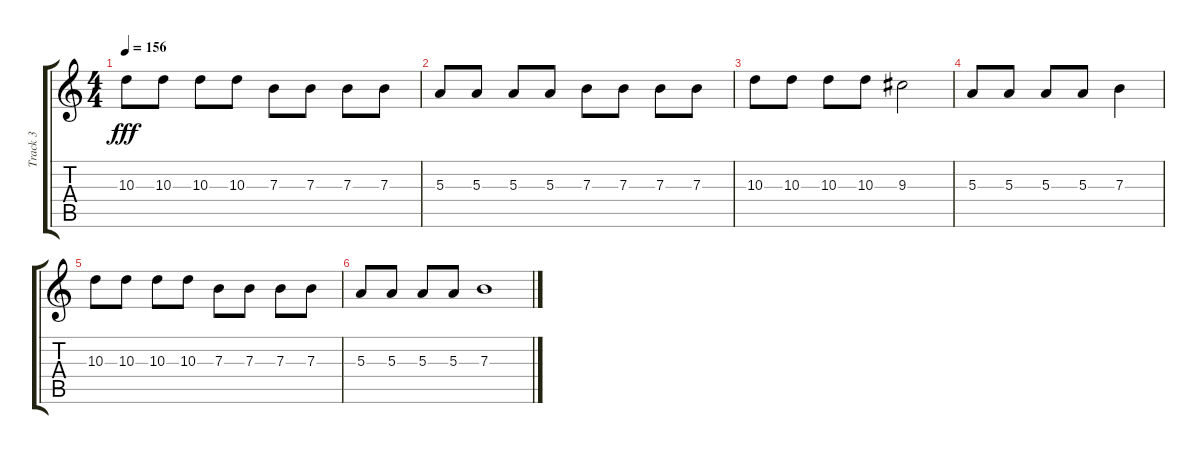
\track ("Track 3" "Track 3") {instrument acousticguitarsteel}
\staff {score tabs}
\tuning (Db4 Ab3 E3 B2 Gb2 B1) {hide}
\ts (4 4)
\tempo 156
\clef g2
\ks c
10.3.8{dy fff} 10.3.8 10.3.8 10.3.8 7.3.8 7.3.8 7.3.8 7.3.8 |
5.3.8 5.3.8 5.3.8 5.3.8 7.3.8 7.3.8 7.3.8 7.3.8 |
10.3.8 10.3.8 10.3.8 10.3.8 9.3.2 |
5.3.8 5.3.8 5.3.8 5.3.8 7.3.4 |
10.3.8 10.3.8 10.3.8 10.3.8 7.3.8 7.3.8 7.3.8 7.3.8 |
5.3.8 5.3.8 5.3.8 5.3.8 7.3.1
